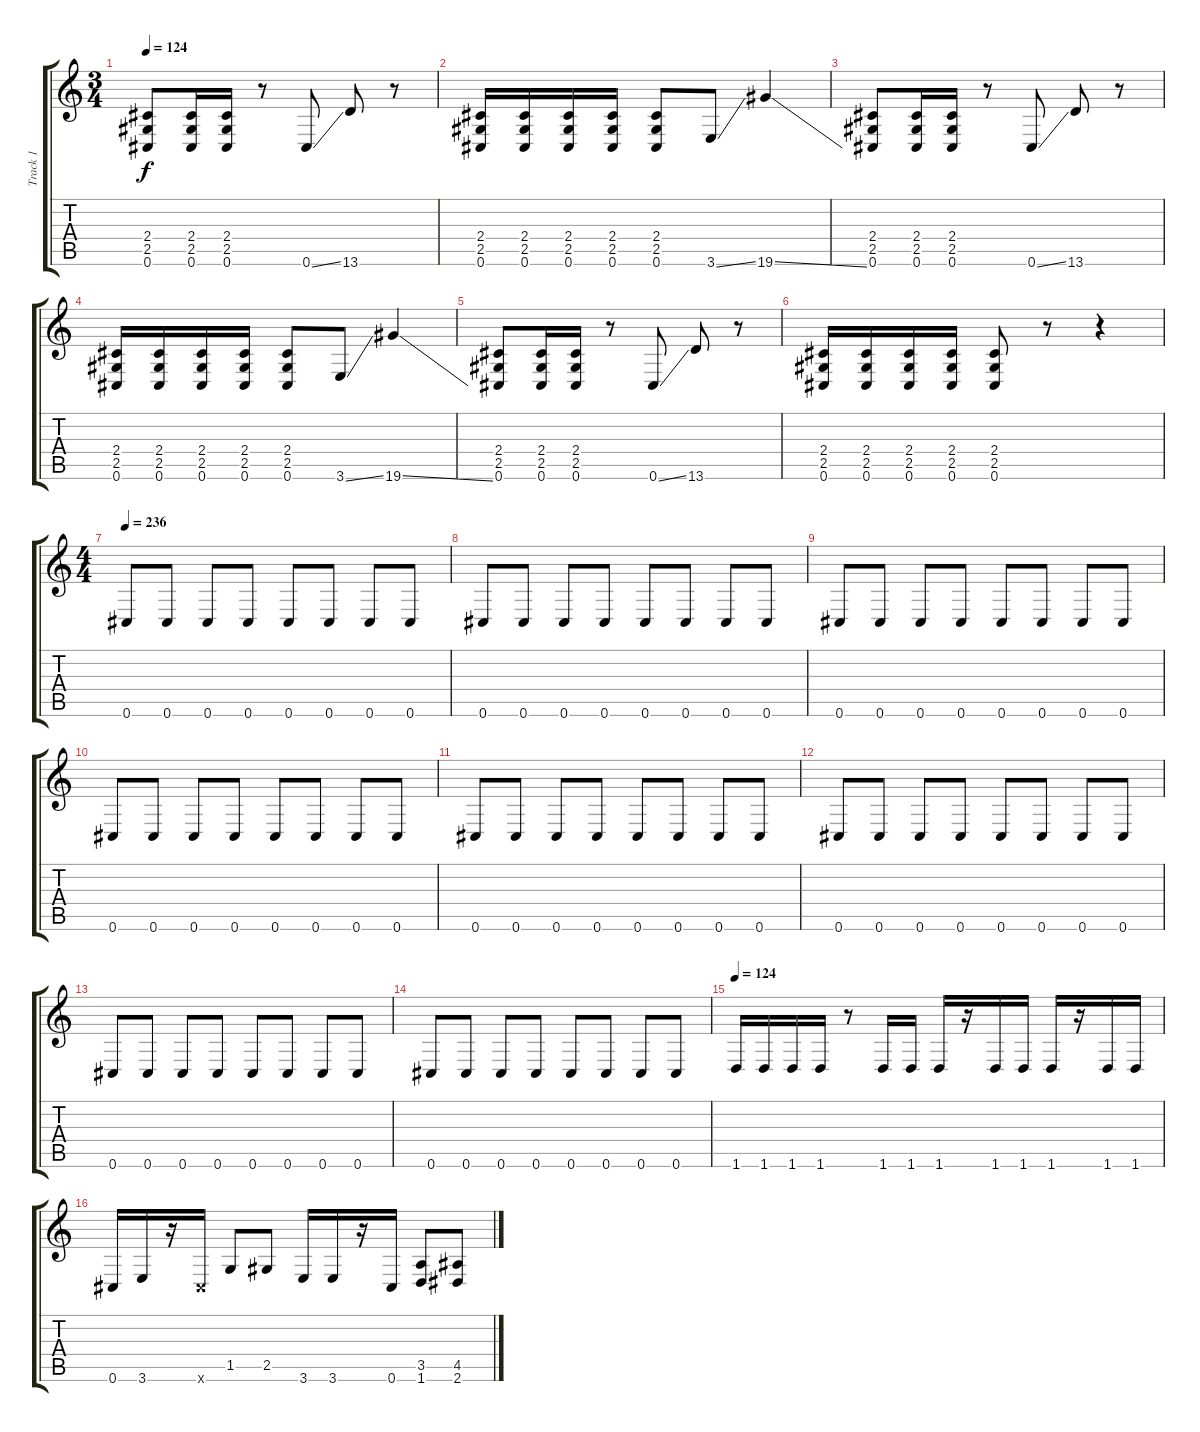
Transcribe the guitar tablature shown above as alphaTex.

\track ("Track 1" "Track 1") {instrument distortionguitar}
\staff {score tabs}
\tuning (Db4 Ab3 E3 B2 Gb2 Db2) {hide}
\ts (3 4)
\tempo 124
\clef g2
\ks c
(2.4 2.5 0.6).8{dy f} (2.4 2.5 0.6).16 (2.4 2.5 0.6).16 r.8 0.6{ss}.8 13.6.8 r.8 |
(2.4 2.5 0.6).16 (2.4 2.5 0.6).16 (2.4 2.5 0.6).16 (2.4 2.5 0.6).16 (2.4 2.5 0.6).8 3.6{ss}.8 19.6{ss}.4 |
(2.4 2.5 0.6).8 (2.4 2.5 0.6).16 (2.4 2.5 0.6).16 r.8 0.6{ss}.8 13.6.8 r.8 |
(2.4 2.5 0.6).16 (2.4 2.5 0.6).16 (2.4 2.5 0.6).16 (2.4 2.5 0.6).16 (2.4 2.5 0.6).8 3.6{ss}.8 19.6{ss}.4 |
(2.4 2.5 0.6).8 (2.4 2.5 0.6).16 (2.4 2.5 0.6).16 r.8 0.6{ss}.8 13.6.8 r.8 |
(2.4 2.5 0.6).16 (2.4 2.5 0.6).16 (2.4 2.5 0.6).16 (2.4 2.5 0.6).16 (2.4 2.5 0.6).8 r.8 r.4 |
\ts (4 4)
\tempo 236
0.6.8 0.6.8 0.6.8 0.6.8 0.6.8 0.6.8 0.6.8 0.6.8 |
0.6.8 0.6.8 0.6.8 0.6.8 0.6.8 0.6.8 0.6.8 0.6.8 |
0.6.8 0.6.8 0.6.8 0.6.8 0.6.8 0.6.8 0.6.8 0.6.8 |
0.6.8 0.6.8 0.6.8 0.6.8 0.6.8 0.6.8 0.6.8 0.6.8 |
0.6.8 0.6.8 0.6.8 0.6.8 0.6.8 0.6.8 0.6.8 0.6.8 |
0.6.8 0.6.8 0.6.8 0.6.8 0.6.8 0.6.8 0.6.8 0.6.8 |
0.6.8 0.6.8 0.6.8 0.6.8 0.6.8 0.6.8 0.6.8 0.6.8 |
0.6.8 0.6.8 0.6.8 0.6.8 0.6.8 0.6.8 0.6.8 0.6.8 |
\tempo 124
1.6.16 1.6.16 1.6.16 1.6.16 r.8 1.6.16 1.6.16 1.6.16 r.16 1.6.16 1.6.16 1.6.16 r.16 1.6.16 1.6.16 |
0.6.16 3.6.16 r.16 0.6{x}.16 1.5.8 2.5.8 3.6.16 3.6.16 r.16 0.6.16 (3.5 1.6).8 (4.5 2.6).8
